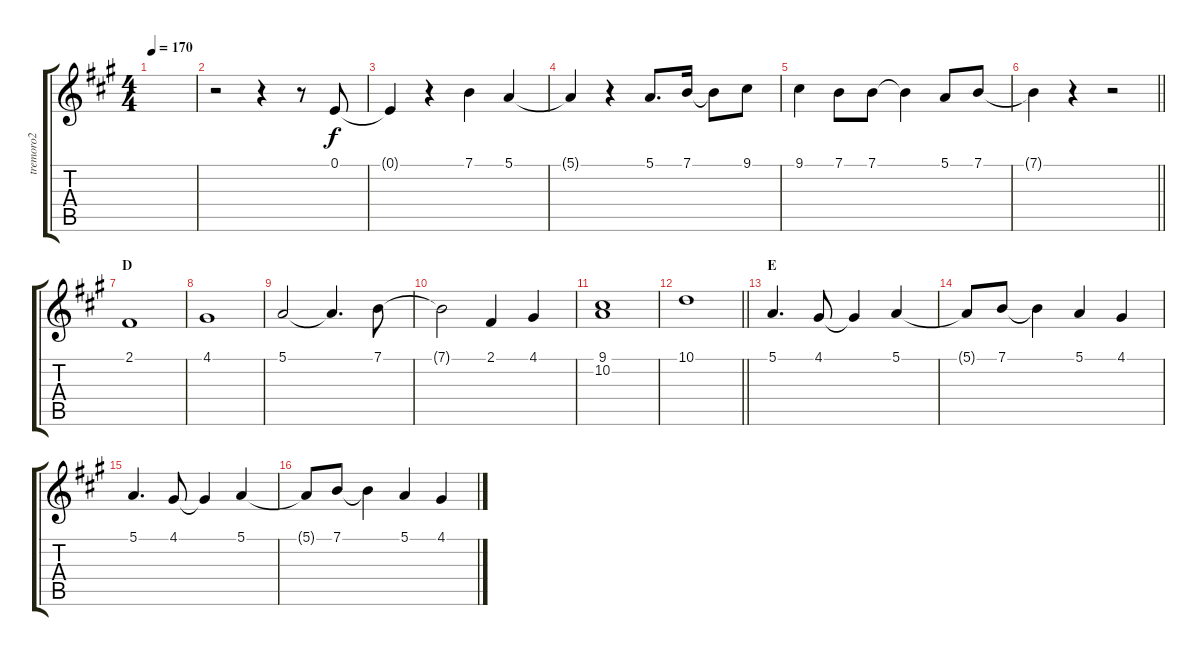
\track ("tremoro2" "tremoro2") {instrument tremolostrings}
\staff {score tabs}
\tuning (E4 B3 G3 D3 A2 E2) {hide}
\ts (4 4)
\tempo 170
\clef g2
\ks a
|
r.2 r.4 r.8 0.1.8 |
0.1{t}.4 r.4 7.1.4 5.1.4 |
5.1{t}.4 r.4 5.1.8{d} 7.1.16 7.1{t}.8 9.1.8 |
9.1.4 7.1.8 7.1.8 7.1{t}.4 5.1.8 7.1.8 |
\barLineRight lightlight
7.1{t}.4 r.4 r.2 |
\section ("" "D")
2.1.1 |
4.1.1 |
5.1.2 5.1{t}.4{d} 7.1.8 |
7.1{t}.2 2.1.4 4.1.4 |
(9.1 10.2).1 |
\barLineRight lightlight
10.1.1 |
\section ("" "E")
5.1.4{d} 4.1.8 4.1{t}.4 5.1.4 |
5.1{t}.8 7.1.8 7.1{t}.4 5.1.4 4.1.4 |
5.1.4{d} 4.1.8 4.1{t}.4 5.1.4 |
5.1{t}.8 7.1.8 7.1{t}.4 5.1.4 4.1.4
